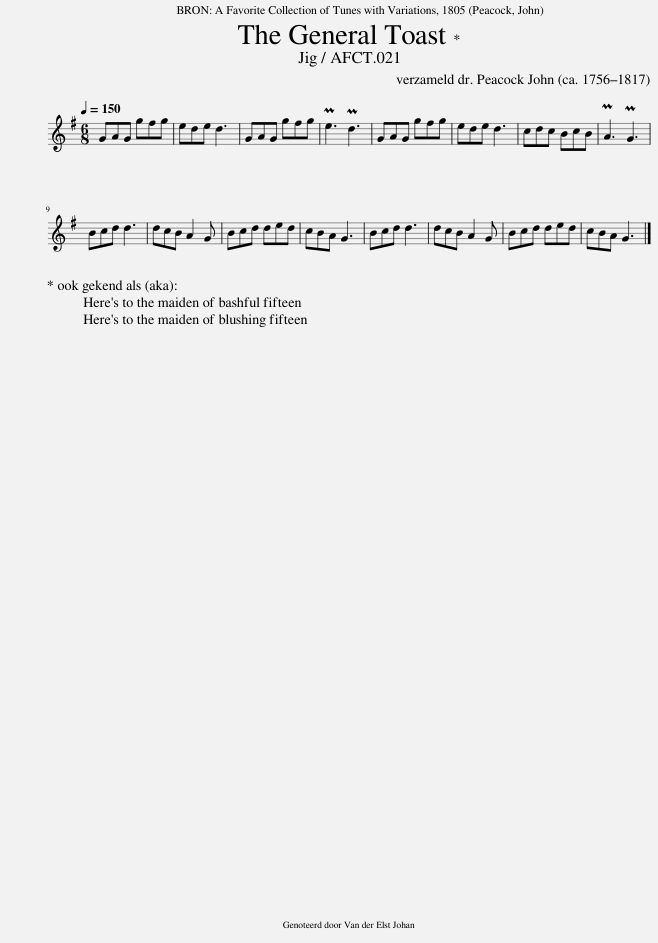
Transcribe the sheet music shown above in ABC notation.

X:1
L:1/8
Q:1/4=150
M:6/8
I:linebreak $
K:G
V:1 treble
V:1
 GAG gfg | ede d3 | GAG gfg | Pe3 Pd3 | GAG gfg | %5
 ede d3 | cdc BcB | PA3 PG3 |$ Bcd d3 | dcB A2 G | %10
 Bcd ded | cBA G3 | Bcd d3 | dcB A2 G | Bcd ded | %15
 cBA G3 |] %16
